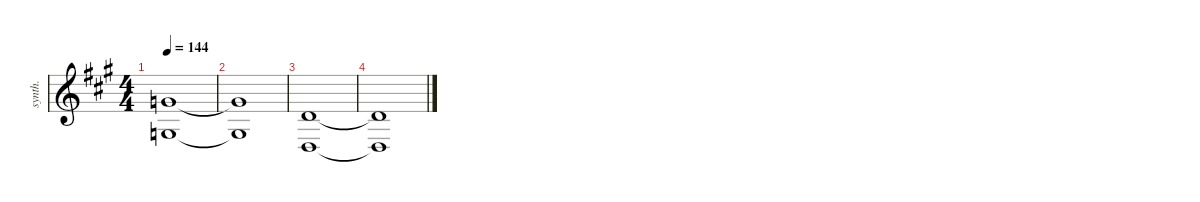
\defaultSystemsLayout 4
\hideDynamics
\bracketExtendMode nobrackets
\track ("Moog" "synth.") {instrument pad3polysynth}
\staff {score}
\tuning (E4 B3 G3 D3 A2 E2)
\ts (4 4)
\tempo 144
\clef g2
\ks a
(3.1{acc forcenatural} 5.4{acc forcenatural}).1{dy f} |
(3.1{t acc forcenatural} 5.4{t acc forcenatural}).1 |
(3.2{acc forcenatural} 5.5{acc forcenatural}).1 |
(3.2{t acc forcenatural} 5.5{t acc forcenatural}).1
